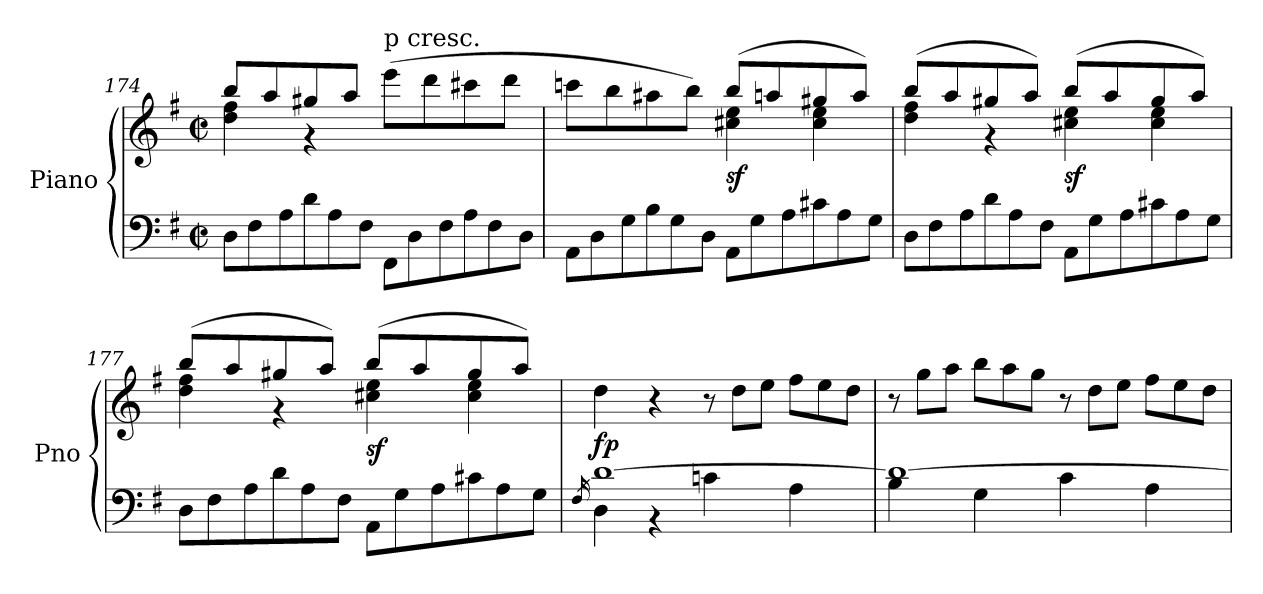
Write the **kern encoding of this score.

**kern	**kern	**dynam
*part1	*part1	*part1
*staff2	*staff1	*staff1/2
*I"Piano	*	*
*I'Pno	*	*
*clefF4	*clefG2	*
*k[f#]	*k[f#]	*
*G:	*G:	*
*M2/2	*M2/2	*
*met(c|)	*met(c|)	*
*Xtuplet	*	*
=174	=174	=174
*	*^	*
12D\L	8bb/L	4dd\ 4ff#\	.
12F#\	.	.	.
.	8aa/	.	.
12A\	.	.	.
12d\	8gg#X/	4rg	.
12A\	.	.	.
.	8aa/J	.	.
12F#\J	.	.	.
!	!LO:TX:a:t=p cresc.	!	!
12FF#\L	(8eee\L	2ryy	.
12D\	.	.	.
.	8ddd\	.	.
12F#\	.	.	.
12A\	8ccc#X\	.	.
12F#\	.	.	.
.	8ddd\J	.	.
12D\J	.	.	.
=175	=175	=175	=175
12AA\L	8cccn\L	2ryy	.
12D\	.	.	.
.	8bb\	.	.
12G\	.	.	.
12B\	8aa#X\	.	.
12G\	.	.	.
.	8bb\J)	.	.
12D\J	.	.	.
!	!	!	!LO:DY:b
12AA\L	(8bb/L	4cc#X\ 4ee\	sf
12G\	.	.	.
.	8aan/	.	.
12A\	.	.	.
12c#X\	8gg#X/	4cc#\ 4ee\	.
12A\	.	.	.
.	8aa/J)	.	.
12G\J	.	.	.
!!LO:LB:g=z	!!
=176	=176	=176	=176
12D\L	(8bb/L	4dd\ 4ff#\	.
12F#\	.	.	.
.	8aa/	.	.
12A\	.	.	.
12d\	8gg#X/	4r	.
12A\	.	.	.
.	8aa/J)	.	.
12F#\J	.	.	.
!	!	!	!LO:DY:b
12AA\L	(8bb/L	4cc#X\ 4ee\	sf
12G\	.	.	.
.	8aa/	.	.
12A\	.	.	.
12c#X\	8gg#/	4cc#\ 4ee\	.
12A\	.	.	.
.	8aa/J)	.	.
12G\J	.	.	.
!!LO:LB:g=z	!!
=177	=177	=177	=177
12D\L	(8bb/L	4dd\ 4ff#\	.
12F#\	.	.	.
.	8aa/	.	.
12A\	.	.	.
12d\	8gg#X/	4rg	.
12A\	.	.	.
.	8aa/J)	.	.
12F#\J	.	.	.
!	!	!	!LO:DY:b
12AA\L	(8bb/L	4cc#X\ 4ee\	sf
12G\	.	.	.
.	8aa/	.	.
12A\	.	.	.
12c#X\	8gg#/	4cc#\ 4ee\	.
12A\	.	.	.
.	8aa/J)	.	.
12G\J	.	.	.
*	*v	*v	*
=178	=178	=178
16qF#/	.	.
*^	*	*
!	!	!	!LO:DY:b
[1d	4D\	4dd\	fp
.	4r	4r	.
*	*	*Xtuplet	*
.	4cn\	12r	.
.	.	12dd\L	.
.	.	12ee\J	.
.	4A\	12ff#\L	.
.	.	12ee\	.
.	.	12dd\J	.
=179	=179	=179	=179
1d_	4B\	12r	.
.	.	12gg\L	.
.	.	12aa\J	.
.	4G\	12bb\L	.
.	.	12aa\	.
.	.	12gg\J	.
.	4c\	12r	.
.	.	12dd\L	.
.	.	12ee\J	.
.	4A\	12ff#\L	.
.	.	12ee\	.
.	.	12dd\J	.
*v	*v	*	*
=	=	=
*-	*-	*-
